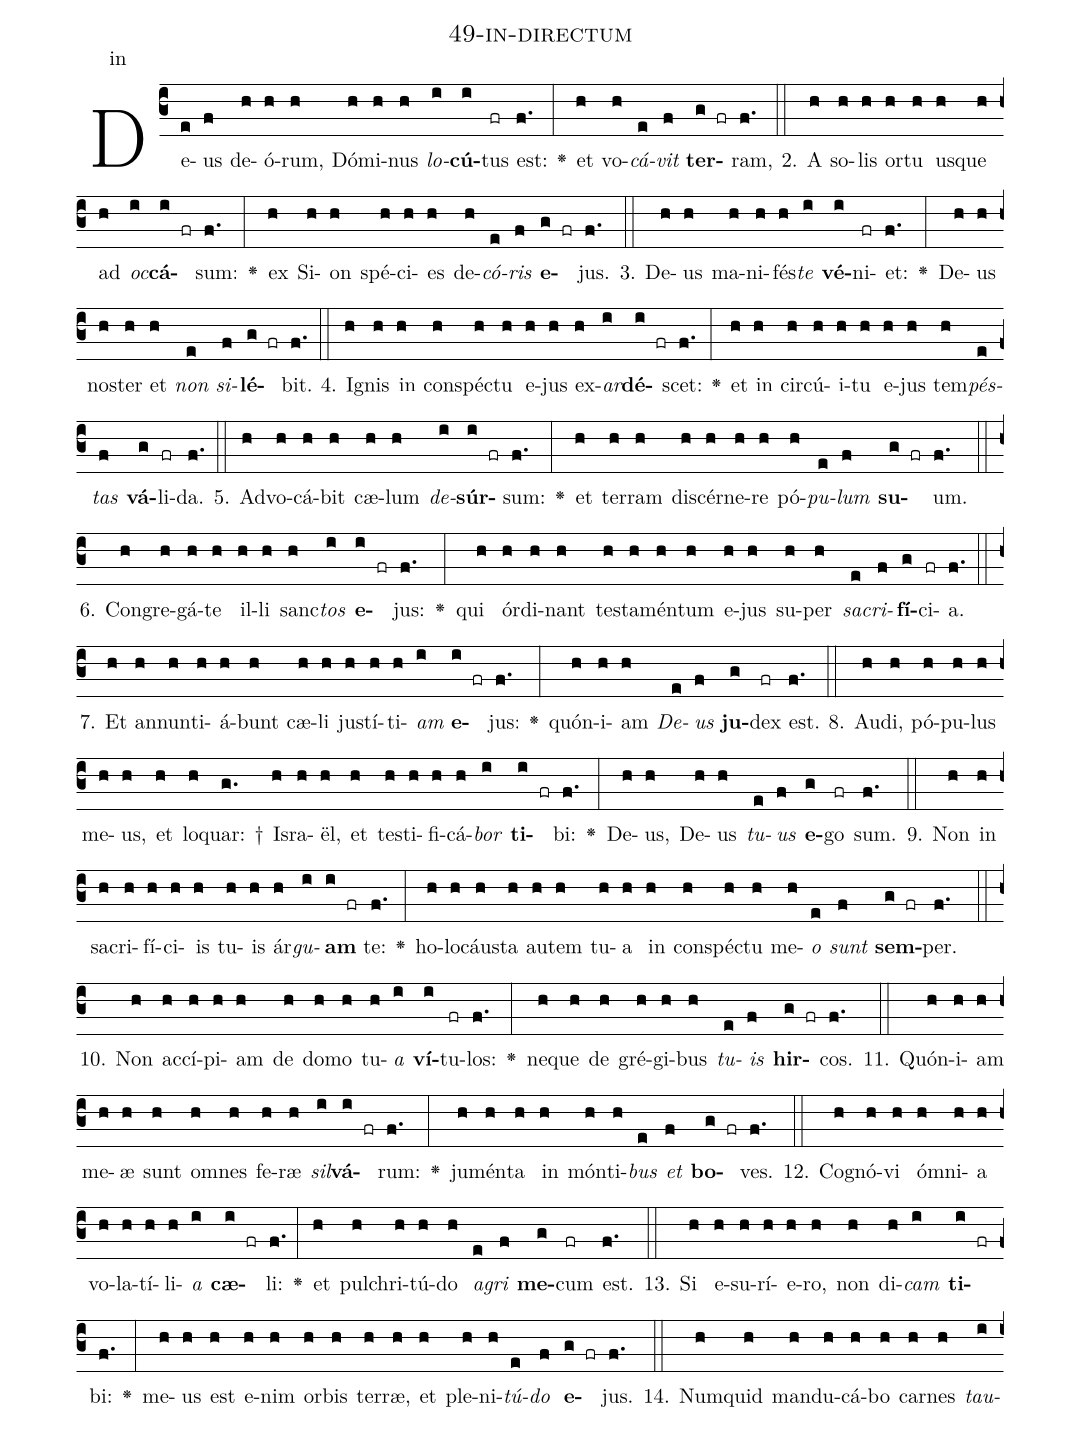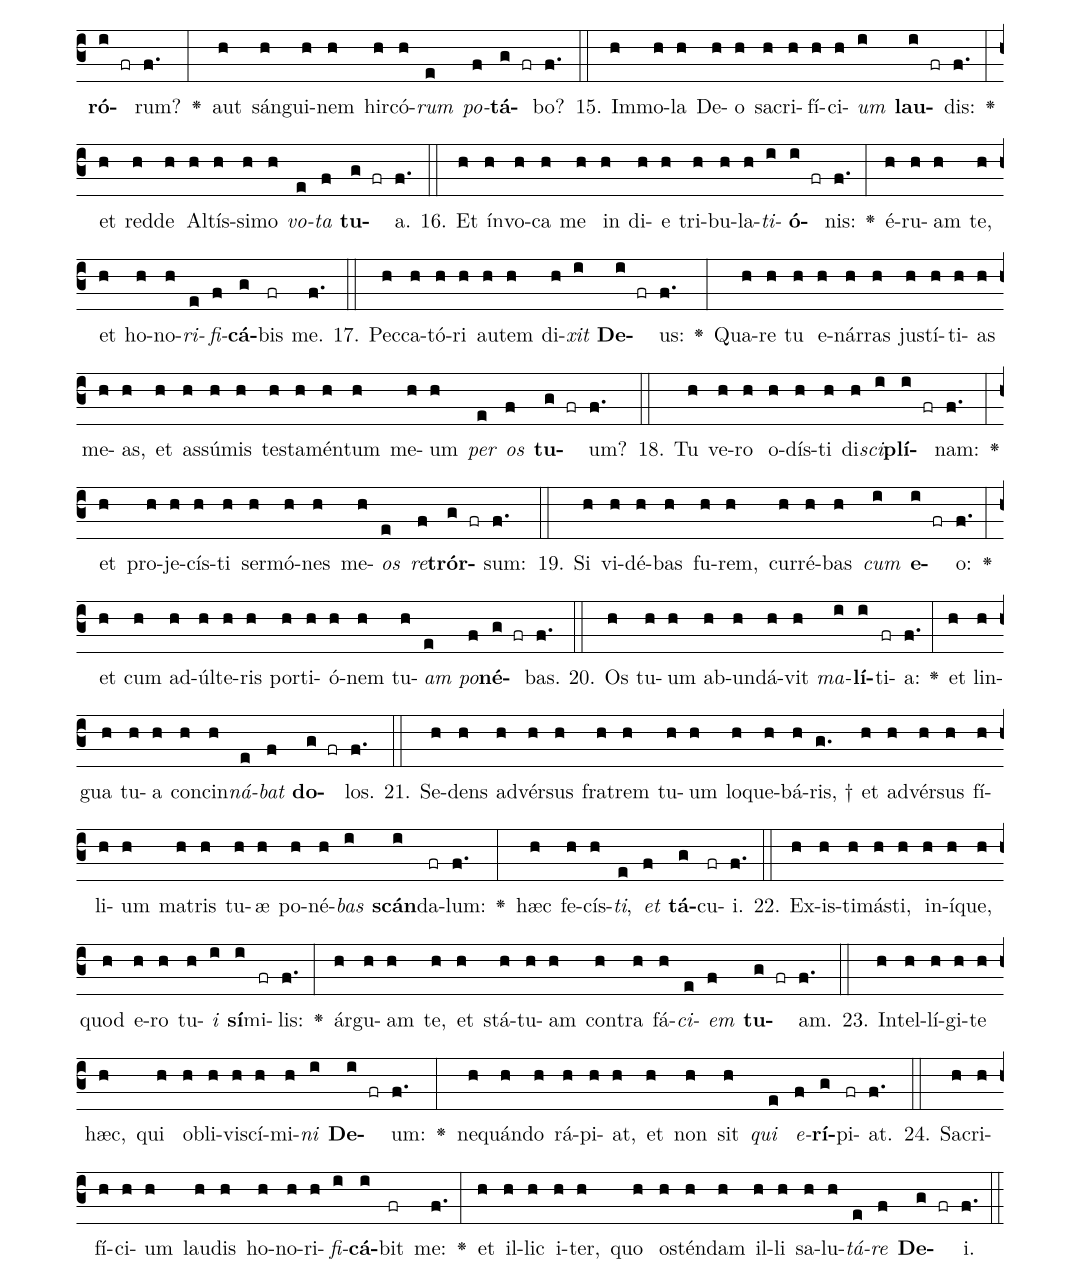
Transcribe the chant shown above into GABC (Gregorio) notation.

name: 49-in-directum;
annotation: in;
%%
(c3)De(e)us(f) de(h)ó(h)rum,(h) Dó(h)mi(h)nus(h) <i>lo</i>(i)<b>cú</b>(i)tus(fr) est:(f.) <v>\greheightstar</v>(:) et(h) vo(h)<i>cá</i>(e)<i>vit</i>(f) <b>ter</b>(g fr)ram,(f.) (::)
2. A(h) so(h)lis(h) or(h)tu(h) us(h)que(h) ad(h) <i>oc</i>(i)<b>cá</b>(i fr)sum:(f.) <v>\greheightstar</v>(:) ex(h) Si(h)on(h) spé(h)ci(h)es(h) de(h)<i>có</i>(e)<i>ris</i>(f) <b>e</b>(g fr)jus.(f.) (::)
3. De(h)us(h) ma(h)ni(h)fés(h)<i>te</i>(i) <b>vé</b>(i)ni(fr)et:(f.) <v>\greheightstar</v>(:) De(h)us(h) nos(h)ter(h) et(h) <i>non</i>(e) <i>si</i>(f)<b>lé</b>(g fr)bit.(f.) (::)
4. I(h)gnis(h) in(h) con(h)spéc(h)tu(h) e(h)jus(h) ex(h)<i>ar</i>(i)<b>dé</b>(i fr)scet:(f.) <v>\greheightstar</v>(:) et(h) in(h) cir(h)cú(h)i(h)tu(h) e(h)jus(h) tem(h)<i>pés</i>(e)<i>tas</i>(f) <b>vá</b>(g)li(fr)da.(f.) (::)
5. Ad(h)vo(h)cá(h)bit(h) cæ(h)lum(h) <i>de</i>(i)<b>súr</b>(i fr)sum:(f.) <v>\greheightstar</v>(:) et(h) ter(h)ram(h) di(h)scér(h)ne(h)re(h) pó(h)<i>pu</i>(e)<i>lum</i>(f) <b>su</b>(g fr)um.(f.) (::)
6. Con(h)gre(h)gá(h)te(h) il(h)li(h) sanc(h)<i>tos</i>(i) <b>e</b>(i fr)jus:(f.) <v>\greheightstar</v>(:) qui(h) ór(h)di(h)nant(h) tes(h)ta(h)mén(h)tum(h) e(h)jus(h) su(h)per(h) <i>sa</i>(e)<i>cri</i>(f)<b>fí</b>(g)ci(fr)a.(f.) (::)
7. Et(h) an(h)nun(h)ti(h)á(h)bunt(h) cæ(h)li(h) jus(h)tí(h)ti(h)<i>am</i>(i) <b>e</b>(i fr)jus:(f.) <v>\greheightstar</v>(:) quón(h)i(h)am(h) <i>De</i>(e)<i>us</i>(f) <b>ju</b>(g)dex(fr) est.(f.) (::)
8. Au(h)di,(h) pó(h)pu(h)lus(h) me(h)us,(h) et(h) lo(h)quar: †(g.) Is(h)ra(h)ël,(h) et(h) tes(h)ti(h)fi(h)cá(h)<i>bor</i>(i) <b>ti</b>(i fr)bi:(f.) <v>\greheightstar</v>(:) De(h)us,(h) De(h)us(h) <i>tu</i>(e)<i>us</i>(f) <b>e</b>(g)go(fr) sum.(f.) (::)
9. Non(h) in(h) sa(h)cri(h)fí(h)ci(h)is(h) tu(h)is(h) ár(h)<i>gu</i>(i)<b>am</b>(i fr) te:(f.) <v>\greheightstar</v>(:) ho(h)lo(h)cáus(h)ta(h) au(h)tem(h) tu(h)a(h) in(h) con(h)spéc(h)tu(h) me(h)<i>o</i>(e) <i>sunt</i>(f) <b>sem</b>(g fr)per.(f.) (::)
10. Non(h) ac(h)cí(h)pi(h)am(h) de(h) do(h)mo(h) tu(h)<i>a</i>(i) <b>ví</b>(i)tu(fr)los:(f.) <v>\greheightstar</v>(:) ne(h)que(h) de(h) gré(h)gi(h)bus(h) <i>tu</i>(e)<i>is</i>(f) <b>hir</b>(g fr)cos.(f.) (::)
11. Quón(h)i(h)am(h) me(h)æ(h) sunt(h) om(h)nes(h) fe(h)ræ(h) <i>sil</i>(i)<b>vá</b>(i fr)rum:(f.) <v>\greheightstar</v>(:) ju(h)mén(h)ta(h) in(h) món(h)ti(h)<i>bus</i>(e) <i>et</i>(f) <b>bo</b>(g fr)ves.(f.) (::)
12. Co(h)gnó(h)vi(h) óm(h)ni(h)a(h) vo(h)la(h)tí(h)li(h)<i>a</i>(i) <b>cæ</b>(i fr)li:(f.) <v>\greheightstar</v>(:) et(h) pul(h)chri(h)tú(h)do(h) <i>a</i>(e)<i>gri</i>(f) <b>me</b>(g)cum(fr) est.(f.) (::)
13. Si(h) e(h)su(h)rí(h)e(h)ro,(h) non(h) di(h)<i>cam</i>(i) <b>ti</b>(i fr)bi:(f.) <v>\greheightstar</v>(:) me(h)us(h) est(h) e(h)nim(h) or(h)bis(h) ter(h)ræ,(h) et(h) ple(h)ni(h)<i>tú</i>(e)<i>do</i>(f) <b>e</b>(g fr)jus.(f.) (::)
14. Num(h)quid(h) man(h)du(h)cá(h)bo(h) car(h)nes(h) <i>tau</i>(i)<b>ró</b>(i fr)rum?(f.) <v>\greheightstar</v>(:) aut(h) sán(h)gui(h)nem(h) hir(h)có(h)<i>rum</i>(e) <i>po</i>(f)<b>tá</b>(g fr)bo?(f.) (::)
15. Im(h)mo(h)la(h) De(h)o(h) sa(h)cri(h)fí(h)ci(h)<i>um</i>(i) <b>lau</b>(i fr)dis:(f.) <v>\greheightstar</v>(:) et(h) red(h)de(h) Al(h)tís(h)si(h)mo(h) <i>vo</i>(e)<i>ta</i>(f) <b>tu</b>(g fr)a.(f.) (::)
16. Et(h) ín(h)vo(h)ca(h) me(h) in(h) di(h)e(h) tri(h)bu(h)la(h)<i>ti</i>(i)<b>ó</b>(i fr)nis:(f.) <v>\greheightstar</v>(:) é(h)ru(h)am(h) te,(h) et(h) ho(h)no(h)<i>ri</i>(e)<i>fi</i>(f)<b>cá</b>(g)bis(fr) me.(f.) (::)
17. Pec(h)ca(h)tó(h)ri(h) au(h)tem(h) di(h)<i>xit</i>(i) <b>De</b>(i fr)us:(f.) <v>\greheightstar</v>(:) Qua(h)re(h) tu(h) e(h)nár(h)ras(h) jus(h)tí(h)ti(h)as(h) me(h)as,(h) et(h) as(h)sú(h)mis(h) tes(h)ta(h)mén(h)tum(h) me(h)um(h) <i>per</i>(e) <i>os</i>(f) <b>tu</b>(g fr)um?(f.) (::)
18. Tu(h) ve(h)ro(h) o(h)dís(h)ti(h) di(h)<i>sci</i>(i)<b>plí</b>(i fr)nam:(f.) <v>\greheightstar</v>(:) et(h) pro(h)je(h)cís(h)ti(h) ser(h)mó(h)nes(h) me(h)<i>os</i>(e) <i>re</i>(f)<b>trór</b>(g fr)sum:(f.) (::)
19. Si(h) vi(h)dé(h)bas(h) fu(h)rem,(h) cur(h)ré(h)bas(h) <i>cum</i>(i) <b>e</b>(i fr)o:(f.) <v>\greheightstar</v>(:) et(h) cum(h) ad(h)úl(h)te(h)ris(h) por(h)ti(h)ó(h)nem(h) tu(h)<i>am</i>(e) <i>po</i>(f)<b>né</b>(g fr)bas.(f.) (::)
20. Os(h) tu(h)um(h) ab(h)un(h)dá(h)vit(h) <i>ma</i>(i)<b>lí</b>(i)ti(fr)a:(f.) <v>\greheightstar</v>(:) et(h) lin(h)gua(h) tu(h)a(h) con(h)cin(h)<i>ná</i>(e)<i>bat</i>(f) <b>do</b>(g fr)los.(f.) (::)
21. Se(h)dens(h) ad(h)vér(h)sus(h) fra(h)trem(h) tu(h)um(h) lo(h)que(h)bá(h)ris, †(g.) et(h) ad(h)vér(h)sus(h) fí(h)li(h)um(h) ma(h)tris(h) tu(h)æ(h) po(h)né(h)<i>bas</i>(i) <b>scán</b>(i)da(fr)lum:(f.) <v>\greheightstar</v>(:) hæc(h) fe(h)cís(h)<i>ti</i>,(e) <i>et</i>(f) <b>tá</b>(g)cu(fr)i.(f.) (::)
22. Ex(h)is(h)ti(h)más(h)ti,(h) in(h)í(h)que,(h) quod(h) e(h)ro(h) tu(h)<i>i</i>(i) <b>sí</b>(i)mi(fr)lis:(f.) <v>\greheightstar</v>(:) ár(h)gu(h)am(h) te,(h) et(h) stá(h)tu(h)am(h) con(h)tra(h) fá(h)<i>ci</i>(e)<i>em</i>(f) <b>tu</b>(g fr)am.(f.) (::)
23. In(h)tel(h)lí(h)gi(h)te(h) hæc,(h) qui(h) ob(h)li(h)vi(h)scí(h)mi(h)<i>ni</i>(i) <b>De</b>(i fr)um:(f.) <v>\greheightstar</v>(:) ne(h)quán(h)do(h) rá(h)pi(h)at,(h) et(h) non(h) sit(h) <i>qui</i>(e) <i>e</i>(f)<b>rí</b>(g)pi(fr)at.(f.) (::)
24. Sa(h)cri(h)fí(h)ci(h)um(h) lau(h)dis(h) ho(h)no(h)ri(h)<i>fi</i>(i)<b>cá</b>(i)bit(fr) me:(f.) <v>\greheightstar</v>(:) et(h) il(h)lic(h) i(h)ter,(h) quo(h) os(h)tén(h)dam(h) il(h)li(h) sa(h)lu(h)<i>tá</i>(e)<i>re</i>(f) <b>De</b>(g fr)i.(f.) (::)
